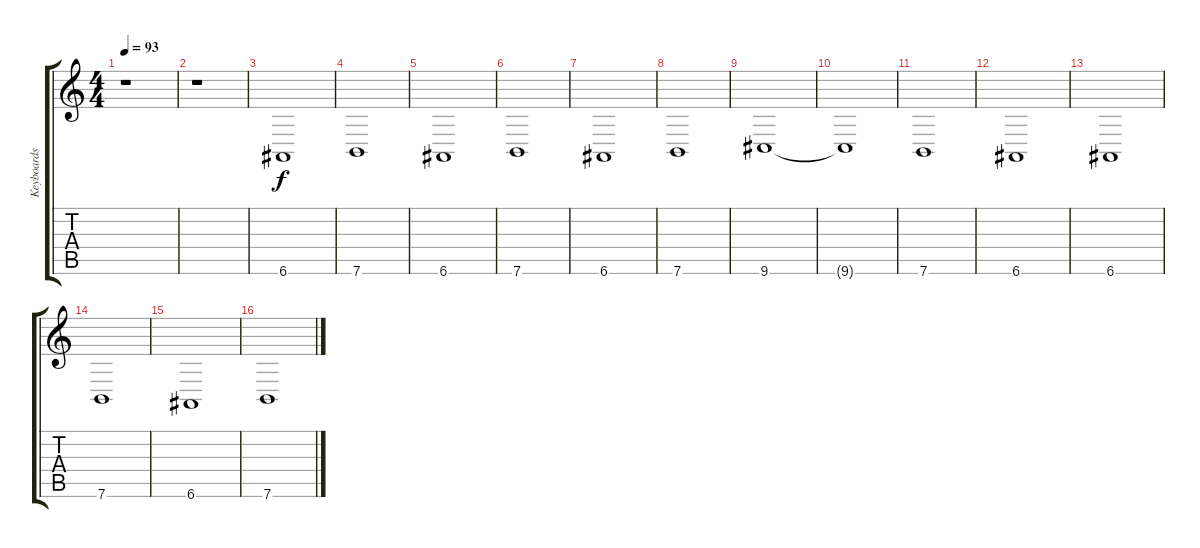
\track ("Keyboards" "Keyboards") {instrument celesta}
\staff {score tabs}
\tuning (E4 B3 G3 D3 A2 E2) {hide}
\ts (4 4)
\tempo 93
\clef g2
\ks c
r.1{dy f} |
r.1 |
6.6.1 |
7.6.1 |
6.6.1 |
7.6.1 |
6.6.1 |
7.6.1 |
9.6.1 |
9.6{t}.1 |
7.6.1 |
6.6.1 |
6.6.1 |
7.6.1 |
6.6.1 |
7.6.1
